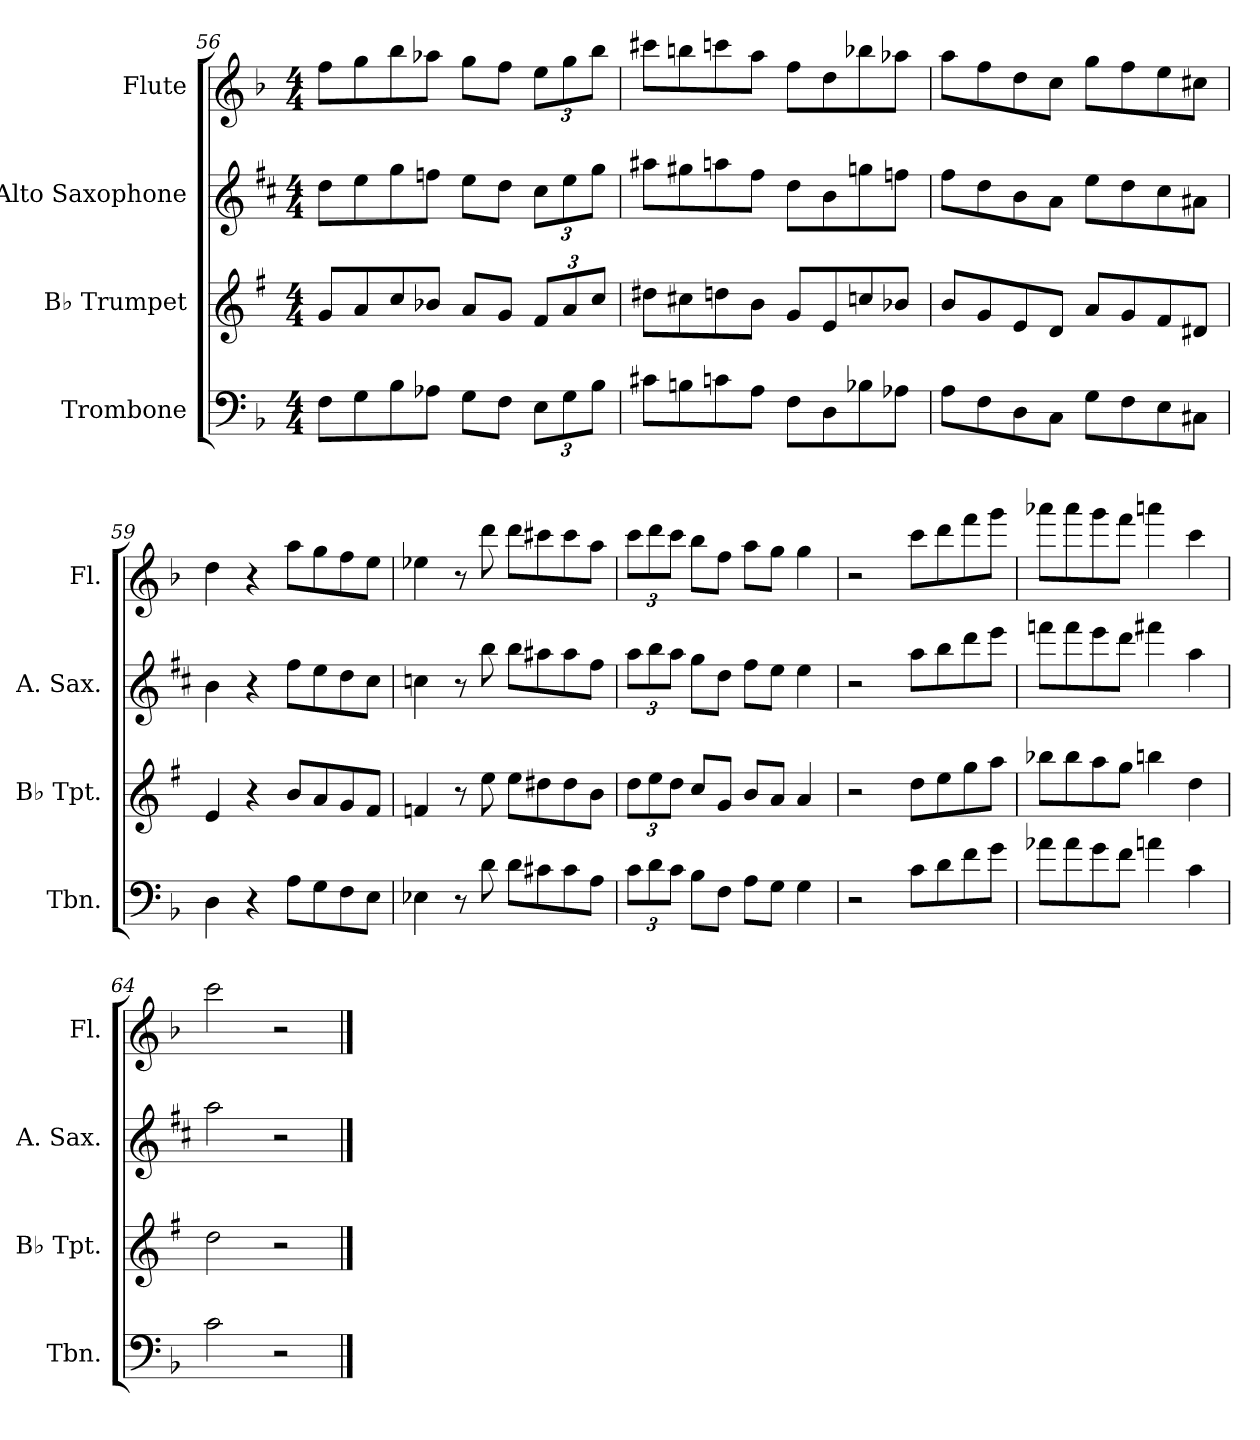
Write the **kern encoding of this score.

**kern	**kern	**kern	**kern
*part4	*part3	*part2	*part1
*staff4	*staff3	*staff2	*staff1
*I"Trombone	*I"B♭ Trumpet	*I"Alto Saxophone	*I"Flute
*I'Tbn.	*I'B♭ Tpt.	*I'A. Sax.	*I'Fl.
!!LO:PB:g=z
*clefF4	*clefG2	*clefG2	*clefG2
*	*ITrd1c2	*ITrd5c9	*
*k[b-]	*k[b-]	*k[b-]	*k[b-]
*M4/4	*M4/4	*M4/4	*M4/4
=56	=56	=56	=56
8F\L	8f/L	8f\L	8ff\L
8G\	8g/	8g\	8gg\
8B-\	8b-/	8b-\	8bb-\
8A-X\J	8a-X/J	8a-X\J	8aa-X\J
8G\L	8g/L	8g\L	8gg\L
8F\J	8f/J	8f\J	8ff\J
*Xbrackettup	*Xbrackettup	*Xbrackettup	*Xbrackettup
12E\L	12e/L	12e\L	12ee\L
12G\	12g/	12g\	12gg\
12B-\J	12b-/J	12b-\J	12bb-\J
=57	=57	=57	=57
8c#X\L	8cc#X\L	8cc#X\L	8ccc#X\L
8Bn\	8bn\	8bn\	8bbn\
8cn\	8ccn\	8ccn\	8cccn\
8A\J	8a\J	8a\J	8aa\J
8F\L	8f/L	8f\L	8ff\L
8D\	8d/	8d\	8dd\
8B-X\	8b-X/	8b-X\	8bb-X\
8A-X\J	8a-X/J	8a-X\J	8aa-X\J
=58	=58	=58	=58
8A\L	8a/L	8a\L	8aa\L
8F\	8f/	8f\	8ff\
8D\	8d/	8d\	8dd\
8C\J	8c/J	8c\J	8cc\J
8G\L	8g/L	8g\L	8gg\L
8F\	8f/	8f\	8ff\
8E\	8e/	8e\	8ee\
8C#X\J	8c#X/J	8c#X\J	8cc#X\J
=59	=59	=59	=59
4D\	4d/	4d\	4dd\
4r	4r	4r	4r
8A\L	8a/L	8a\L	8aa\L
8G\	8g/	8g\	8gg\
8F\	8f/	8f\	8ff\
8E\J	8e/J	8e\J	8ee\J
!!LO:LB:g=z
=60	=60	=60	=60
4E-X\	4e-X/	4e-X\	4ee-X\
8r	8r	8r	8r
8d\	8dd\	8dd\	8ddd\
8d\L	8dd\L	8dd\L	8ddd\L
8c#X\	8cc#X\	8cc#X\	8ccc#X\
8c#\	8cc#\	8cc#\	8ccc#\
8A\J	8a\J	8a\J	8aa\J
=61	=61	=61	=61
12c\L	12cc\L	12cc\L	12ccc\L
12d\	12dd\	12dd\	12ddd\
12c\J	12cc\J	12cc\J	12ccc\J
8B-\L	8b-/L	8b-\L	8bb-\L
8F\J	8f/J	8f\J	8ff\J
8A\L	8a/L	8a\L	8aa\L
8G\J	8g/J	8g\J	8gg\J
4G\	4g/	4g\	4gg\
=62	=62	=62	=62
2r	2r	2r	2r
8c\L	8cc\L	8cc\L	8ccc\L
8d\	8dd\	8dd\	8ddd\
8f\	8ff\	8ff\	8fff\
8g\J	8gg\J	8gg\J	8ggg\J
=63	=63	=63	=63
8a-X\L	8aa-X\L	8aa-X\L	8aaa-X\L
8a-\	8aa-\	8aa-\	8aaa-\
8g\	8gg\	8gg\	8ggg\
8f\J	8ff\J	8ff\J	8fff\J
4an\	4aan\	4aan\	4aaan\
4c\	4cc\	4cc\	4ccc\
=64	=64	=64	=64
2c\	2cc\	2cc\	2ccc\
2r	2r	2r	2r
==	==	==	==
*-	*-	*-	*-
